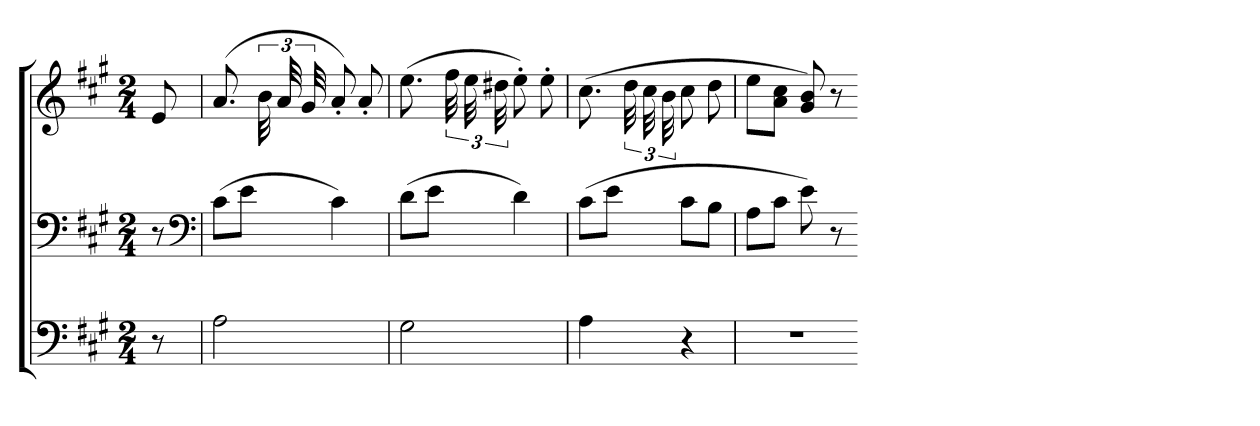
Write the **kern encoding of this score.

**kern	**kern	**kern
*part3	*part2	*part1
*staff3	*staff2	*staff1
*clefF4	*clefF4	*clefG2
*k[f#c#g#]	*k[f#c#g#]	*k[f#c#g#]
*A:	*A:	*A:
*M2/4	*M2/4	*M2/4
=	=	=
8r	8r	8e
*	*clefF4	*
=	=	=
2A	(8c#L	(8.a
.	8eJ	.
.	.	48b
.	.	48a
.	.	48g#
.	4c#)	8a')
.	.	8a'
=	=	=
2G#	(8dL	(8.ee
.	8eJ	.
.	.	48ff#
.	.	48ee
.	.	48dd#X
.	4d)	8ee')
.	.	8ee'
=	=	=
4A	(8c#L	(8.cc#
.	8eJ	.
.	.	48dd
.	.	48cc#
.	.	48b
4r	8c#L	8cc#
.	8BJ	8dd
=	=	=
2r	8AL	8eeL
.	8c#J	8a 8cc#J
.	8e)	8g# 8b)
.	8r	8r
=-	=-	=-
*-	*-	*-
